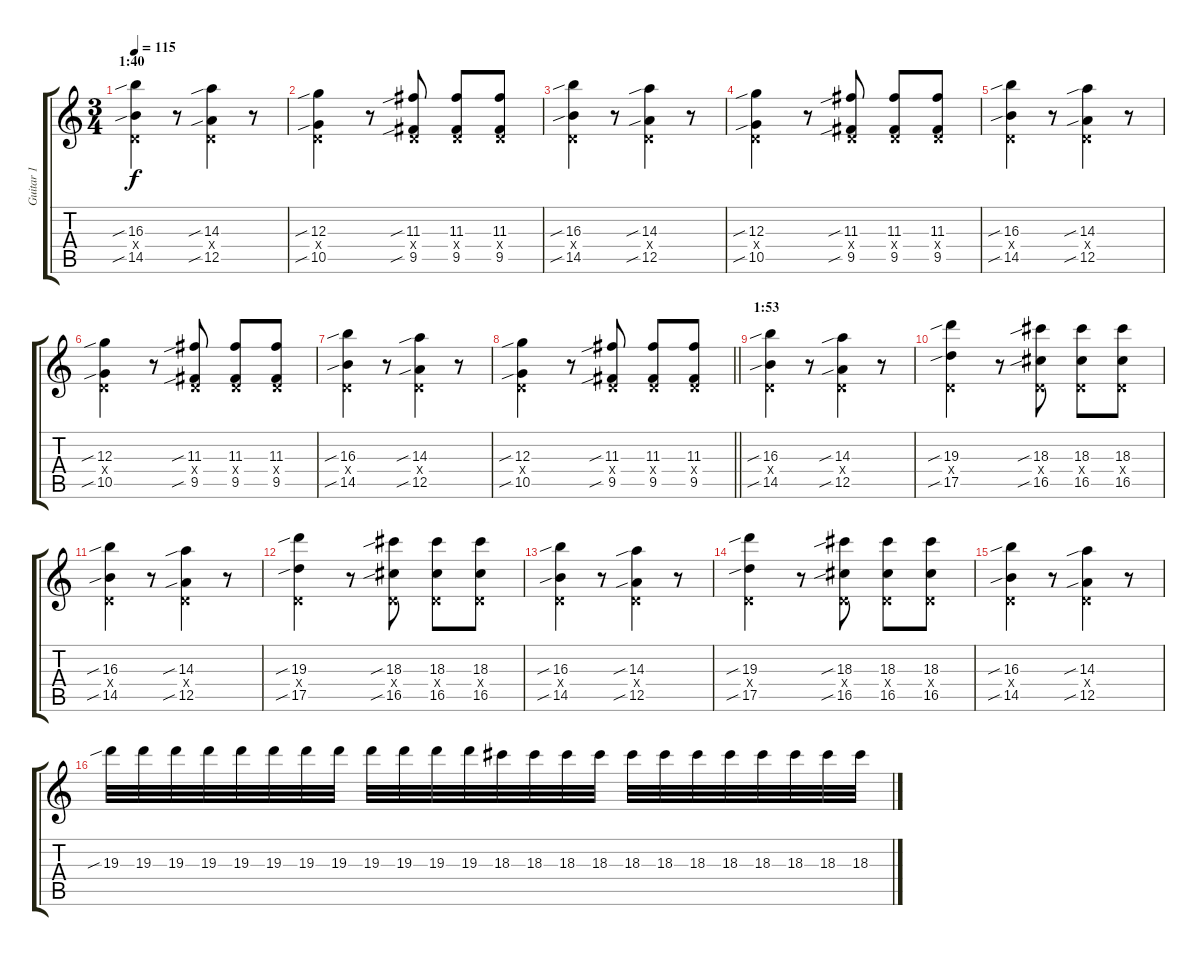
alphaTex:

\track ("Guitar 1" "Guitar 1") {instrument overdrivenguitar}
\staff {score tabs}
\tuning (E4 B3 G3 D3 A2 E2) {hide}
\ts (3 4)
\section ("" "1:40")
\tempo 115
\clef g2
\ks c
(16.3{sib} 0.4{x} 14.5{sib}).4{dy f} r.8 (14.3{sib} 0.4{x} 12.5{sib}).4 r.8 |
(12.3{sib} 0.4{x} 10.5{sib}).4 r.8 (11.3{sib} 0.4{x} 9.5{sib}).8 (11.3 0.4{x} 9.5).8 (11.3 0.4{x} 9.5).8 |
(16.3{sib} 0.4{x} 14.5{sib}).4 r.8 (14.3{sib} 0.4{x} 12.5{sib}).4 r.8 |
(12.3{sib} 0.4{x} 10.5{sib}).4 r.8 (11.3{sib} 0.4{x} 9.5{sib}).8 (11.3 0.4{x} 9.5).8 (11.3 0.4{x} 9.5).8 |
(16.3{sib} 0.4{x} 14.5{sib}).4 r.8 (14.3{sib} 0.4{x} 12.5{sib}).4 r.8 |
(12.3{sib} 0.4{x} 10.5{sib}).4 r.8 (11.3{sib} 0.4{x} 9.5{sib}).8 (11.3 0.4{x} 9.5).8 (11.3 0.4{x} 9.5).8 |
(16.3{sib} 0.4{x} 14.5{sib}).4 r.8 (14.3{sib} 0.4{x} 12.5{sib}).4 r.8 |
\barLineRight lightlight
(12.3{sib} 0.4{x} 10.5{sib}).4 r.8 (11.3{sib} 0.4{x} 9.5{sib}).8 (11.3 0.4{x} 9.5).8 (11.3 0.4{x} 9.5).8 |
\section ("" "1:53")
(16.3{sib} 0.4{x} 14.5{sib}).4 r.8 (14.3{sib} 0.4{x} 12.5{sib}).4 r.8 |
(19.3{sib} 0.4{x} 17.5{sib}).4 r.8 (18.3{sib} 0.4{x} 16.5{sib}).8 (18.3 0.4{x} 16.5).8 (18.3 0.4{x} 16.5).8 |
(16.3{sib} 0.4{x} 14.5{sib}).4 r.8 (14.3{sib} 0.4{x} 12.5{sib}).4 r.8 |
(19.3{sib} 0.4{x} 17.5{sib}).4 r.8 (18.3{sib} 0.4{x} 16.5{sib}).8 (18.3 0.4{x} 16.5).8 (18.3 0.4{x} 16.5).8 |
(16.3{sib} 0.4{x} 14.5{sib}).4 r.8 (14.3{sib} 0.4{x} 12.5{sib}).4 r.8 |
(19.3{sib} 0.4{x} 17.5{sib}).4 r.8 (18.3{sib} 0.4{x} 16.5{sib}).8 (18.3 0.4{x} 16.5).8 (18.3 0.4{x} 16.5).8 |
(16.3{sib} 0.4{x} 14.5{sib}).4 r.8 (14.3{sib} 0.4{x} 12.5{sib}).4 r.8 |
19.3{sib}.32 19.3.32 19.3.32 19.3.32 19.3.32 19.3.32 19.3.32 19.3.32 19.3.32 19.3.32 19.3.32 19.3.32 18.3.32 18.3.32 18.3.32 18.3.32 18.3.32 18.3.32 18.3.32 18.3.32 18.3.32 18.3.32 18.3.32 18.3.32
